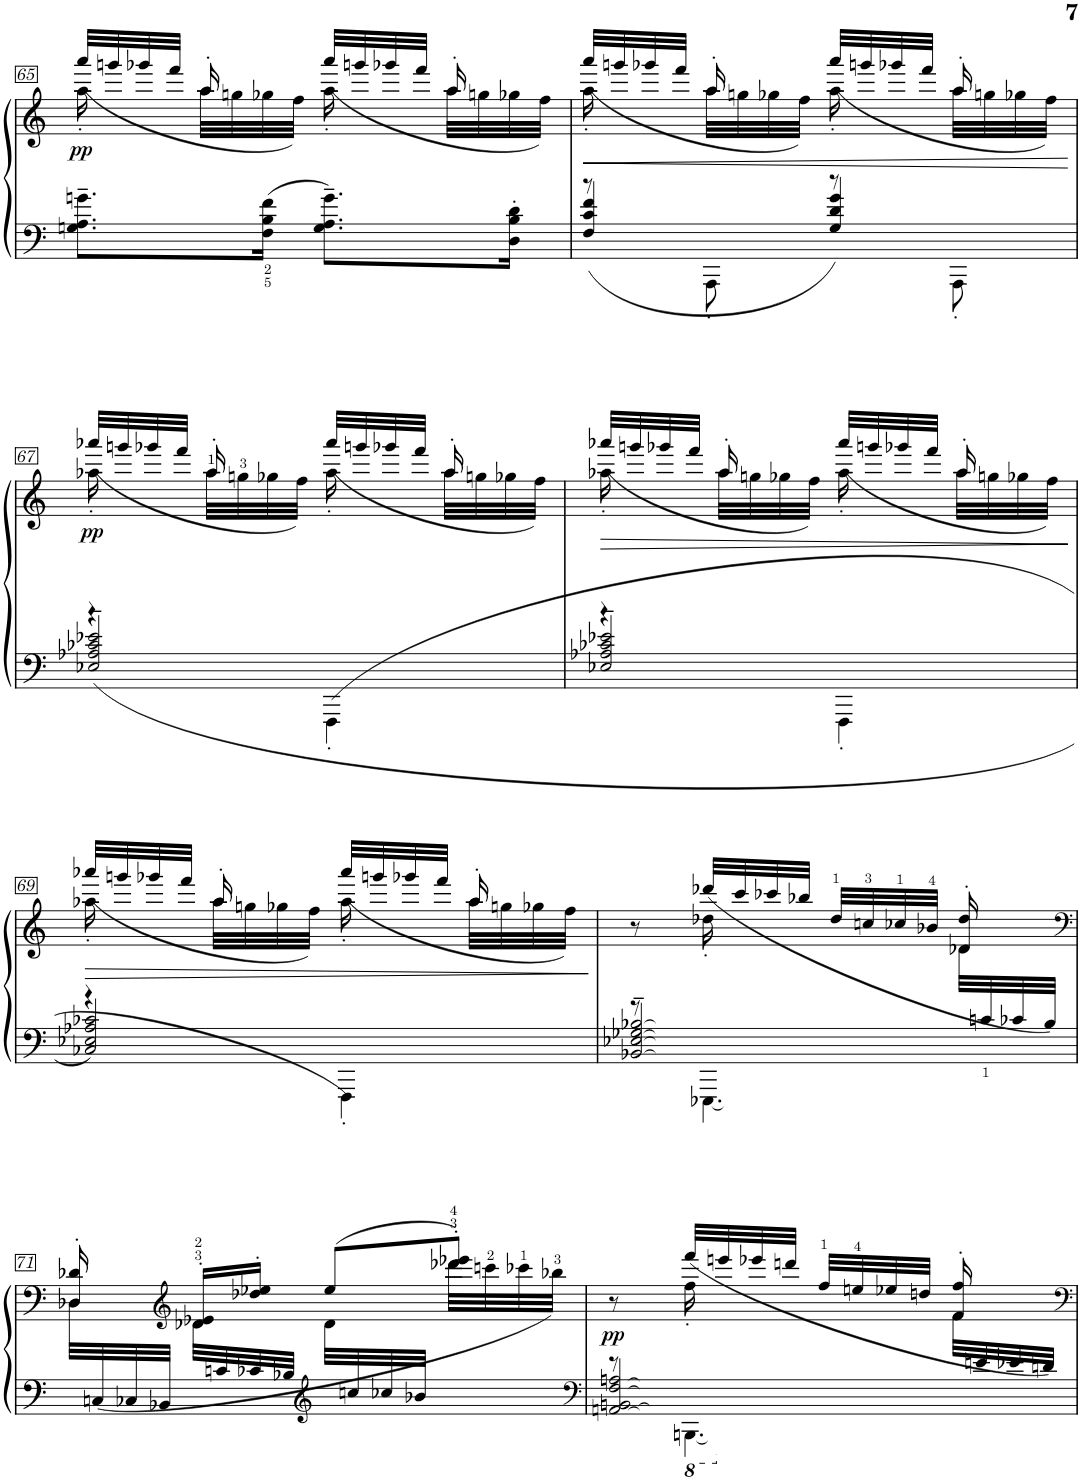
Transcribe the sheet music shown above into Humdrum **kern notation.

**kern	**kern	**dynam
*part1	*part1	*part1
*staff2	*staff1	*staff1/2
*I"VII	*	*
!!LO:PB:g=z
*clefF4	*clefG2	*
*k[]	*k[]	*
*M2/4	*M2/4	*
=65	=65	=65
*	*^	*
!	!	!	!LO:DY:b
8.Gn\~ 8.A\~ 8.gn\~L	(<32aaa/LLL	16aa'\	pp
.	32gggn/	.	.
.	32ggg-X/	16ryy	.
.	32fff/JJJ	.	.
.	32aa\LLL	16aa'/	.
.	32ggn\	.	.
16F\ 16B\ 16f\Jk	32gg-X\	16ryy	.
.	32ff\JJJ)	.	.
8.G\~ 8.A\~ 8.g\~L	(<32aaa/LLL	16aa'\	.
.	32gggn/	.	.
.	32ggg-X/	16ryy	.
.	32fff/JJJ	.	.
.	32aa\LLL	16aa'/	.
.	32ggn\	.	.
16D\' 16B\' 16d\'Jk	32gg-X\	16ryy	.
.	32ff\JJJ)	.	.
=66	=66	=66	=66
*^	*	*	*
!	!	!	!	!LO:HP:b
8r	4F/ 4c/ 4f/	(<32aaa/LLL	16aa'\	<
.	.	32gggn/	.	.
.	.	32ggg-X/	16ryy	.
.	.	32fff/JJJ	.	.
8AAA'\	.	32aa\LLL	16aa'/	.
.	.	32ggn\	.	.
.	.	32gg-X\	16ryy	.
.	.	32ff\JJJ)	.	.
8r	4G/ 4d/ 4g/	(<32aaa/LLL	16aa'\	.
.	.	32gggn/	.	.
.	.	32ggg-X/	16ryy	.
.	.	32fff/JJJ	.	.
8AAA'\	.	32aa\LLL	16aa'/	.
.	.	32ggn\	.	.
.	.	32gg-X\	16ryy	.
.	.	32ff\JJJ)	.	.
!!LO:LB:g=z	!!
=67	=67	=67	=67	=67
!	!	!	!	!LO:DY:b
4r	2E-X/~ 2A-X/~ 2c-X/~ 2e-X/~	(<32aaa-X/LLL	16aa-X'\	pp
.	.	32gggn/	.	.
.	.	32ggg-X/	16ryy	.
.	.	32fff/JJJ	.	.
.	.	32aa->\LLL	16aa-'/	.
.	.	32ggn>\	.	.
.	.	32gg-X\	16ryy	.
.	.	32ff\JJJ)	.	.
4FFF'\	.	(<32aaa-/LLL	16aa-'\	.
.	.	32gggn/	.	.
.	.	32ggg-X/	16ryy	.
.	.	32fff/JJJ	.	.
.	.	32aa-\LLL	16aa-'/	.
.	.	32ggn\	.	.
.	.	32gg-X\	16ryy	.
.	.	32ff\JJJ)	.	.
=68	=68	=68	=68	=68
!	!	!	!	!LO:HP:b
4r	2E-X/~ 2A-X/~ 2c-X/~ 2e-X/~	(<32aaa-X/LLL	16aa-X'\	>
.	.	32gggn/	.	.
.	.	32ggg-X/	16ryy	.
.	.	32fff/JJJ	.	.
.	.	32aa-\LLL	16aa-'/	.
.	.	32ggn\	.	.
.	.	32gg-X\	16ryy	.
.	.	32ff\JJJ)	.	.
4FFF'\	.	(<32aaa-/LLL	16aa-'\	.
.	.	32gggn/	.	.
.	.	32ggg-X/	16ryy	.
.	.	32fff/JJJ	.	.
.	.	32aa-\LLL	16aa-'/	.
.	.	32ggn\	.	.
.	.	32gg-X\	16ryy	.
.	.	32ff\JJJ)	.	.
*v	*v	*	*	*
*	*v	*v	*
.	.	[
!!LO:LB:g=z
=69	=69	=69
*^	*^	*
4r	2C-X/ 2E-X/ 2A-X/ 2c-X/	(<32aaa-X/LLL	16aa-X'\	.
.	.	32gggn/	.	.
.	.	32ggg-X/	16ryy	.
.	.	32fff/JJJ	.	.
.	.	32aa-\LLL	16aa-'/	.
.	.	32ggn\	.	.
.	.	32gg-X\	16ryy	.
.	.	32ff\JJJ)	.	.
4FFF'\	.	(<32aaa-/LLL	16aa-'\	.
.	.	32gggn/	.	.
.	.	32ggg-X/	16ryy	.
.	.	32fff/JJJ	.	.
.	.	32aa-\LLL	16aa-'/	.
.	.	32ggn\	.	.
.	.	32gg-X\	16ryy	.
.	.	32ff\JJJ)	.	.
*v	*v	*	*	*
*	*v	*v	*
.	.	]
=70	=70	=70
*^	*^	*
*	*^	*	*	*
32ryy	8r	2BB-X/~ 2E-X/~ 2G-X/~ 2B-X/~	8r	8ryy	.
.	4.EEE-X\	.	(<32ddd-X/LLL	16dd-X'\	.
.	.	.	32ccc/	.	.
.	.	.	32ccc-X/	8.ryy	.
.	.	.	32bb-X/JJJ	.	.
.	.	.	32dd-/LLL	.	.
.	.	.	32ccn/	.	.
.	.	.	32cc-X/	.	.
.	.	.	32b-X/JJJ	.	.
.	.	.	16d-X/' 16dd-/'	32d-X\LLL	.
32cn</	.	.	.	16.ryy	.
32c-X/	.	.	16ryy	.	.
32B-/JJJ)	.	.	.	.	.
*v	*v	*v	*	*	*
!!LO:LB:g=z	!!
=71	=71	=71	=71
*	*clefF4	*	*
*^	*	*	*
32ryy	4ryy	16D-X/' 16d-X/'	32D-X\LLL	.
(<32Cn/	.	.	16.ryy	.
32C-X/	.	16ryy	.	.
32BB-X/JJJ	.	.	.	.
*	*	*clefG2	*	*
32ryy	.	16d-/' 16e-X/'LL	32d-X\LLL	.
32cn/	.	.	16.ryy	.
32c-X/	.	16dd-X/' 16ee-X/'JJ	.	.
32B-X/JJJ	.	.	.	.
*clefG2	*	*	*	*
32ryy	4ryy	(8ee-/L	32d-X\LLL	.
32ccn/	.	.	16.ryy	.
32cc-X/	.	.	.	.
32b-X/JJJ	.	.	.	.
8ryy	.	8ddd-X/' 8eee-X/'J)	32ddd-X\LLL	.
.	.	.	32cccn>\	.
.	.	.	32ccc-X>\	.
.	.	.	32bb-X>\JJJ)	.
*v	*v	*	*	*
=72	=72	=72	=72
*clefF4	*	*	*
*^	*	*	*
*	*^	*	*	*
!	!	!	!	!	!LO:DY:b
32ryy	8r	2AAn/ 2BBn/ 2F/ 2An/	8r	8ryy	pp
*8va	*	*	*	*	*
.	4.BBn\	.	(<32fff/LLL	16ff'\	.
.	.	.	32eeen/	.	.
.	.	.	32eee-X/	8.ryy	.
.	.	.	32dddn/JJJ	.	.
.	.	.	32ff/LLL	.	.
.	.	.	32een/	.	.
.	.	.	32ee-X/	.	.
.	.	.	32ddn/JJJ	.	.
.	.	.	16f/' 16ff/'	32f\LLL	.
32en/	.	.	.	16.ryy	.
32e-X/	.	.	16ryy	.	.
32dn/JJJ)	.	.	.	.	.
*v	*v	*v	*	*	*
*	*v	*v	*
*X8va	*	*
=	=	=
*-	*-	*-
